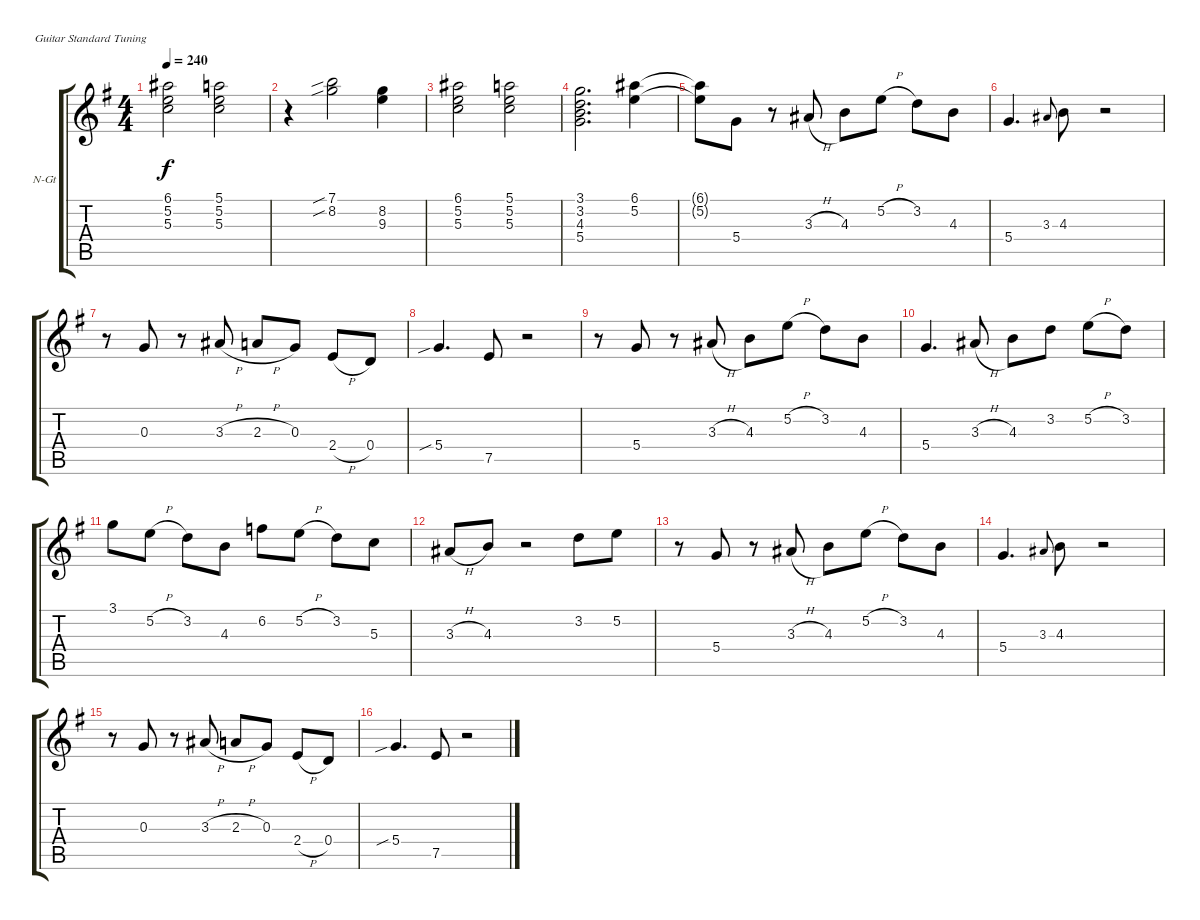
\defaultSystemsLayout 4
\bracketExtendMode groupsimilarinstruments
\firstSystemTrackNameOrientation horizontal
\otherSystemsTrackNameOrientation horizontal
\track ("Nylon Guitar" "N-Gt") {instrument acousticguitarnylon}
\staff {score tabs}
\tuning (E4 B3 G3 D3 A2 E2)
\ts (4 4)
\tempo 240
\clef g2
\ks g
(6.1 5.2 5.3).2{dy f} (5.3 5.2 5.1).2 |
r.4 (7.1{sib} 8.2{sib}).2 (8.2 9.3).4 |
(6.1 5.2 5.3).2 (5.3 5.2 5.1).2 |
(3.1 3.2 4.3 5.4).2{d} (6.1 5.2).4 |
(6.1{t} 5.2{t}).8 5.4.8 r.8 3.3{h}.8 4.3.8 5.2{h}.8 3.2.8 4.3.8 |
5.4.4{d} 3.3.8{gr onbeat} 4.3.8 r.2 |
r.8 0.3.8 r.8 3.3{h}.8 2.3{h}.8 0.3.8 2.4{h}.8 0.4.8 |
5.4{sib}.4{d} 7.5.8 r.2 |
r.8 5.4.8 r.8 3.3{h}.8 4.3.8 5.2{h}.8 3.2.8 4.3.8 |
5.4.4{d} 3.3{h}.8 4.3.8 3.2.8 5.2{h}.8 3.2.8 |
3.1.8 5.2{h}.8 3.2.8 4.3.8 6.2.8 5.2{h}.8 3.2.8 5.3.8 |
3.3{h}.8 4.3.8 r.2 3.2.8 5.2.8 |
r.8 5.4.8 r.8 3.3{h}.8 4.3.8 5.2{h}.8 3.2.8 4.3.8 |
5.4.4{d} 3.3.8{gr onbeat} 4.3.8 r.2 |
r.8 0.3.8 r.8 3.3{h}.8 2.3{h}.8 0.3.8 2.4{h}.8 0.4.8 |
5.4{sib}.4{d} 7.5.8 r.2
